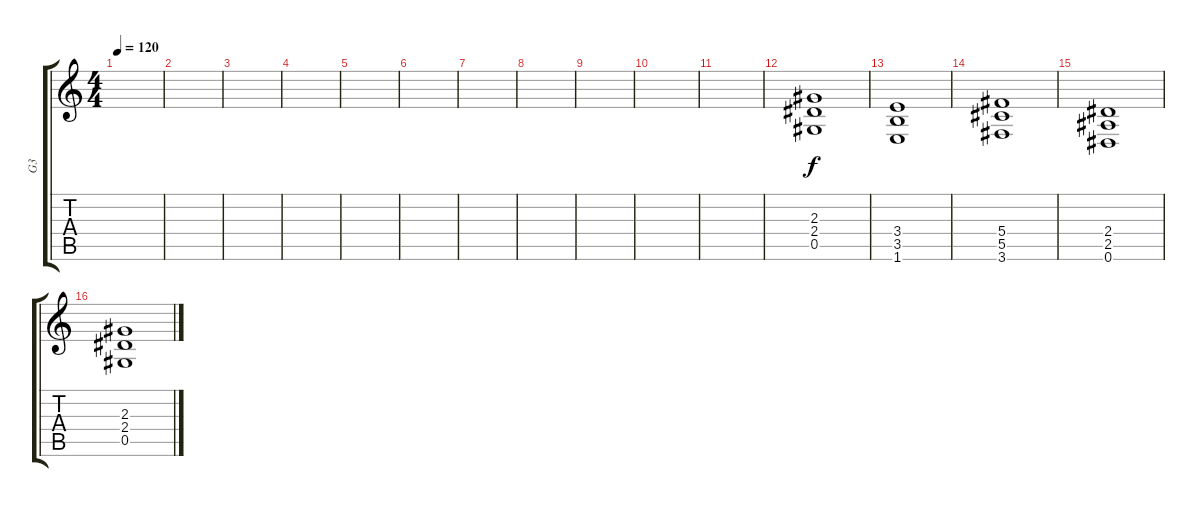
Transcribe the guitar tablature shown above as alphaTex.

\track ("G3 " "G3 ") {instrument distortionguitar}
\staff {score tabs}
\tuning (Eb4 Bb3 Gb3 Db3 Ab2 Eb2) {hide}
\ts (4 4)
\tempo 120
\clef g2
\ks c
|
|
|
|
|
|
|
|
|
|
|
(2.3 2.4 0.5).1 |
(3.4 3.5 1.6).1 |
(5.4 5.5 3.6).1 |
(2.4 2.5 0.6).1 |
(2.3 2.4 0.5).1
